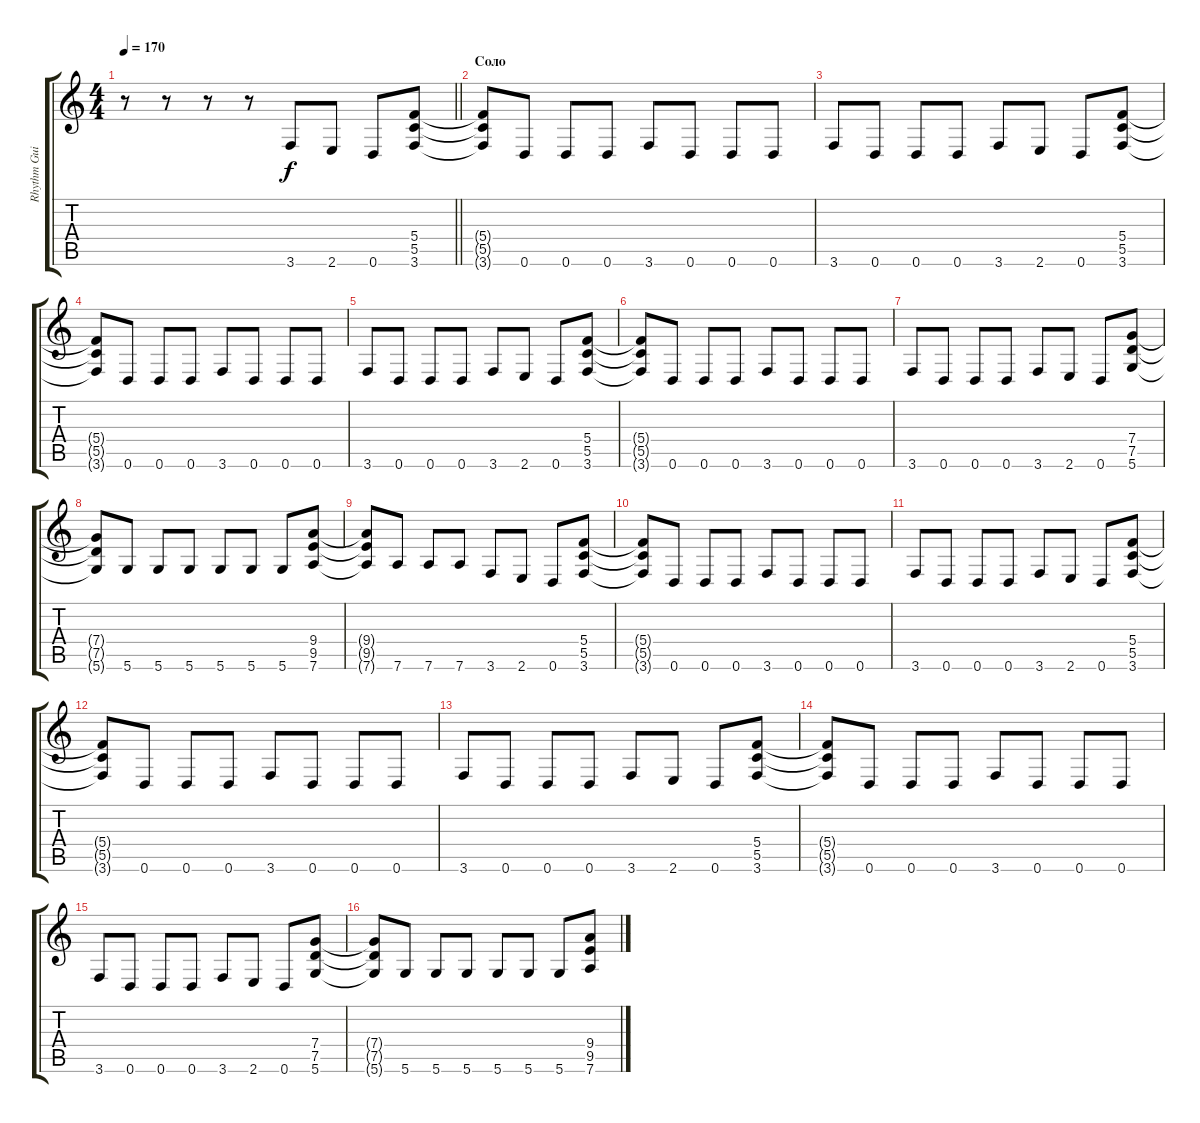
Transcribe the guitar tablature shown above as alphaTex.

\track ("Rhythm Guitar" "Rhythm Gui") {instrument distortionguitar}
\staff {score tabs}
\tuning (D4 A3 F3 C3 G2 D2) {hide}
\ts (4 4)
\tempo 170
\clef g2
\barLineRight lightlight
\ks c
r.8{dy f} r.8 r.8 r.8 3.6.8 2.6.8 0.6.8 (5.4 5.5 3.6).8 |
\section ("" "Соло")
(5.4{t} 5.5{t} 3.6{t}).8 0.6.8 0.6.8 0.6.8 3.6.8 0.6.8 0.6.8 0.6.8 |
3.6.8 0.6.8 0.6.8 0.6.8 3.6.8 2.6.8 0.6.8 (5.4 5.5 3.6).8 |
(5.4{t} 5.5{t} 3.6{t}).8 0.6.8 0.6.8 0.6.8 3.6.8 0.6.8 0.6.8 0.6.8 |
3.6.8 0.6.8 0.6.8 0.6.8 3.6.8 2.6.8 0.6.8 (5.4 5.5 3.6).8 |
(5.4{t} 5.5{t} 3.6{t}).8 0.6.8 0.6.8 0.6.8 3.6.8 0.6.8 0.6.8 0.6.8 |
3.6.8 0.6.8 0.6.8 0.6.8 3.6.8 2.6.8 0.6.8 (7.4 7.5 5.6).8 |
(7.4{t} 7.5{t} 5.6{t}).8 5.6.8 5.6.8 5.6.8 5.6.8 5.6.8 5.6.8 (9.4 9.5 7.6).8 |
(9.4{t} 9.5{t} 7.6{t}).8 7.6.8 7.6.8 7.6.8 3.6.8 2.6.8 0.6.8 (5.4 5.5 3.6).8 |
(5.4{t} 5.5{t} 3.6{t}).8 0.6.8 0.6.8 0.6.8 3.6.8 0.6.8 0.6.8 0.6.8 |
3.6.8 0.6.8 0.6.8 0.6.8 3.6.8 2.6.8 0.6.8 (5.4 5.5 3.6).8 |
(5.4{t} 5.5{t} 3.6{t}).8 0.6.8 0.6.8 0.6.8 3.6.8 0.6.8 0.6.8 0.6.8 |
3.6.8 0.6.8 0.6.8 0.6.8 3.6.8 2.6.8 0.6.8 (5.4 5.5 3.6).8 |
(5.4{t} 5.5{t} 3.6{t}).8 0.6.8 0.6.8 0.6.8 3.6.8 0.6.8 0.6.8 0.6.8 |
3.6.8 0.6.8 0.6.8 0.6.8 3.6.8 2.6.8 0.6.8 (7.4 7.5 5.6).8 |
(7.4{t} 7.5{t} 5.6{t}).8 5.6.8 5.6.8 5.6.8 5.6.8 5.6.8 5.6.8 (9.4 9.5 7.6).8
